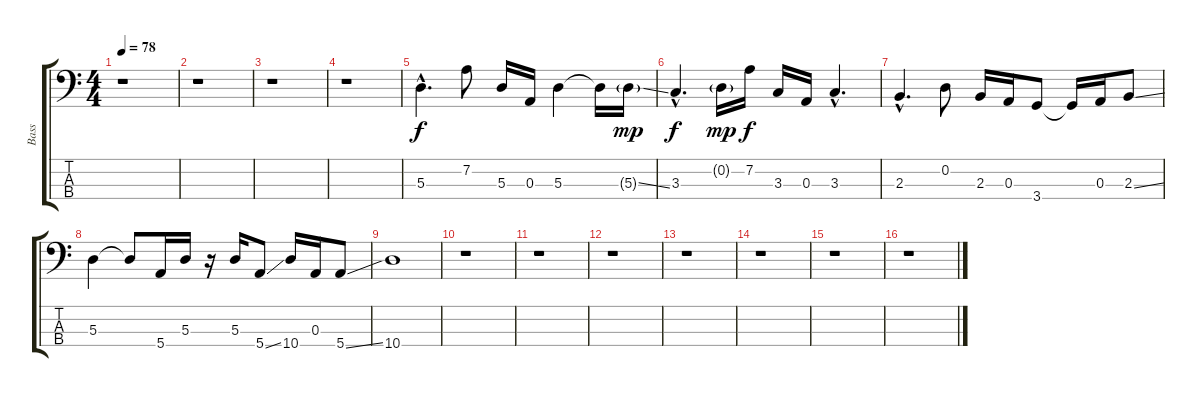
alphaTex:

\track ("Bass" "Bass") {instrument electricbassfinger}
\staff {score tabs}
\tuning (G2 D2 A1 E1) {hide}
\ts (4 4)
\tempo 78
\clef f4
\ks c
r.1{dy f instrument electricbassfinger} |
r.1 |
r.1 |
r.1 |
5.3{hac}.4{d} 7.2.8 5.3.16 0.3.16 5.3.4 5.3{t}.16 5.3{ss g}.16{dy mp} |
3.3{hac}.4{d dy f} 0.2{g}.16{dy mp} 7.2.16{dy f} 3.3.16 0.3.16 3.3{hac}.4{d} |
2.3{hac}.4{d} 0.2.8 2.3.16 0.3.16 3.4.8 3.4{t}.16 0.3.16 2.3{ss}.8 |
5.3.4 5.3{t}.8 5.4.16 5.3.16 r.16 5.3.16 5.4{ss}.8 10.4.16 0.3.16 5.4{ss}.8 |
10.4.1 |
r.1 |
r.1 |
r.1 |
r.1 |
r.1 |
r.1 |
r.1
